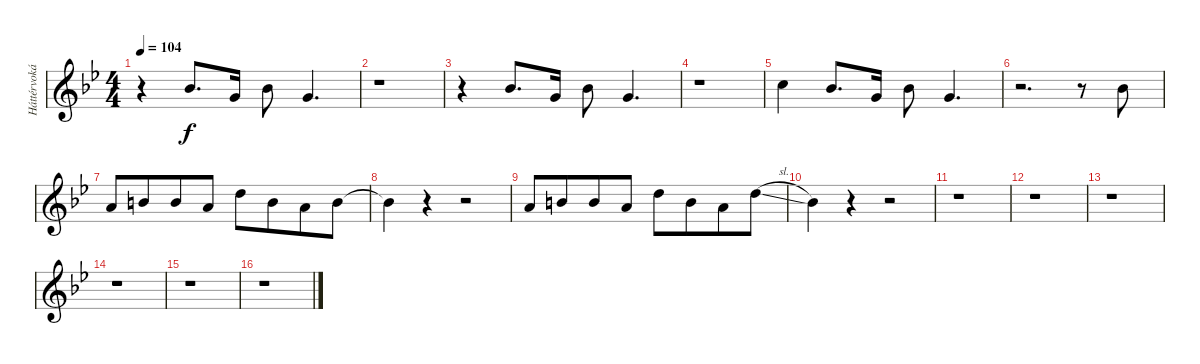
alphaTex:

\track ("Háttérvokál" "Háttérvoká") {instrument choiraahs}
\staff {score}
\tuning (E4 B3 G3 D3 A2 E2) {hide}
\ts (4 4)
\tempo 104
\clef g2
\ks bb
r.4{dy f} 6.1.8{d} 3.1.16 6.1.8 3.1.4{d} |
r.1 |
r.4 6.1.8{d} 3.1.16 6.1.8 3.1.4{d} |
r.1 |
8.1.4 6.1.8{d} 3.1.16 6.1.8 3.1.4{d} |
r.2{d} r.8 6.1.8 |
5.1.8 7.1.8{beam merge} 7.1.8 5.1.8 10.1.8 7.1.8{beam merge} 5.1.8 7.1.8 |
7.1{t}.4 r.4 r.2 |
5.1.8 7.1.8{beam merge} 7.1.8 5.1.8 10.1.8 7.1.8{beam merge} 5.1.8 10.1{sl}.8 |
6.1.4 r.4 r.2 |
r.1 |
r.1 |
r.1 |
r.1 |
r.1 |
r.1
